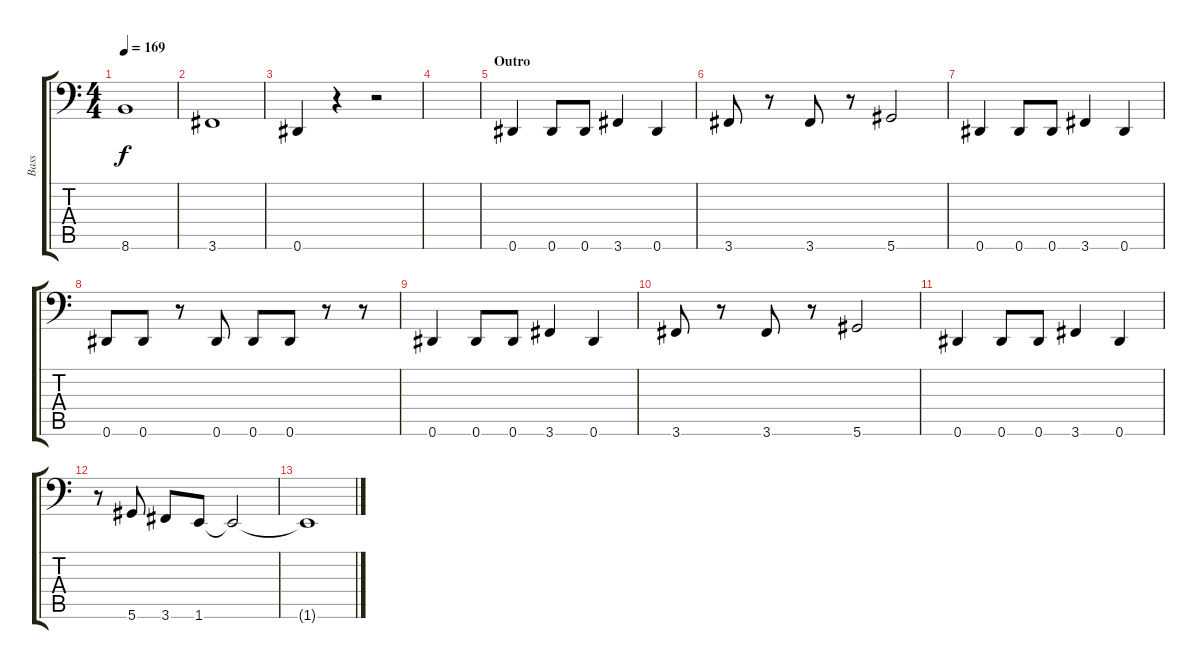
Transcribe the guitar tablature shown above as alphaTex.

\track ("Bass" "Bass") {instrument electricbassfinger}
\staff {score tabs}
\tuning (Eb3 Bb2 Gb2 Db2 Ab1 Eb1) {hide}
\ts (4 4)
\tempo 169
\clef f4
\ks c
8.6.1{dy f} |
3.6.1 |
0.6.4 r.4 r.2 |
|
\section ("" "Outro")
0.6.4 0.6.8 0.6.8 3.6.4 0.6.4 |
3.6.8 r.8 3.6.8 r.8 5.6.2 |
0.6.4 0.6.8 0.6.8 3.6.4 0.6.4 |
0.6.8 0.6.8 r.8 0.6.8 0.6.8 0.6.8 r.8 r.8 |
0.6.4 0.6.8 0.6.8 3.6.4 0.6.4 |
3.6.8 r.8 3.6.8 r.8 5.6.2 |
0.6.4 0.6.8 0.6.8 3.6.4 0.6.4 |
r.8 5.6.8 3.6.8 1.6.8 1.6{t}.2 |
1.6{t}.1
